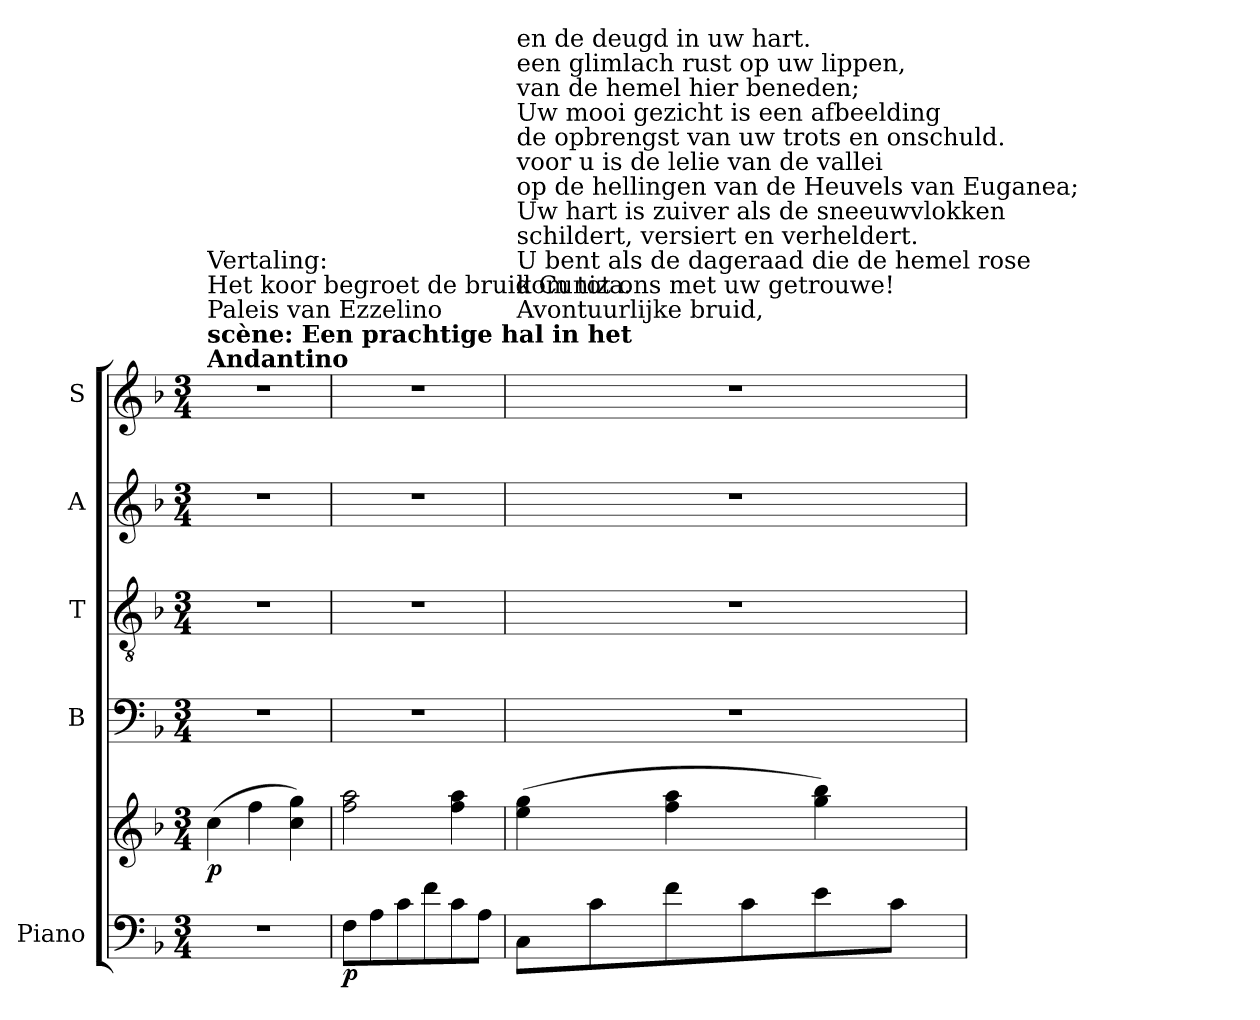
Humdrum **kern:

**kern	**kern	**dynam	**kern	**kern	**kern	**kern
*part5	*part5	*part5	*part4	*part3	*part2	*part1
*staff6	*staff5	*staff5/6	*staff4	*staff3	*staff2	*staff1
*I"Piano	*	*	*I"B	*I"T	*I"A	*I"S
*I'Pno	*	*	*I'B	*I'T	*I'A	*I'S
*clefF4	*clefG2	*	*clefF4	*clefGv2	*clefG2	*clefG2
*k[b-]	*k[b-]	*	*k[b-]	*k[b-]	*k[b-]	*k[b-]
*M3/4	*M3/4	*	*M3/4	*M3/4	*M3/4	*M3/4
=1	=1	=1	=1	=1	=1	=1
!	!	!	!	!	!	!LO:TX:a:B:t=Andantino
!	!	!	!	!	!	!LO:TX:a:B:t=scène&colon; Een prachtige hal in het
!	!	!	!	!	!	!LO:TX:a:t=Paleis van Ezzelino
!	!	!	!	!	!	!LO:TX:a:t=Het koor begroet de bruid Cuniza.
!	!	!	!	!	!	!LO:TX:a:t=Vertaling&colon;
!	!	!LO:DY:b	!	!	!	!
2.r	(4cc\	p	2.r	2.r	2.r	2.r
.	4ff\	.	.	.	.	.
.	4cc\ 4gg\)	.	.	.	.	.
=2	=2	=2	=2	=2	=2	=2
!	!	!LO:DY:b=2	!	!	!	!
8F\L	2ff\ 2aa\	p	2.r	2.r	2.r	2.r
8A\	.	.	.	.	.	.
8c\	.	.	.	.	.	.
8f\	.	.	.	.	.	.
8c\	4ff\ 4aa\	.	.	.	.	.
8A\J	.	.	.	.	.	.
=3	=3	=3	=3	=3	=3	=3
!	!	!	!	!	!	!LO:TX:a:t=Avontuurlijke bruid,
!	!	!	!	!	!	!LO:TX:a:t=kom tot ons met uw getrouwe!
!	!	!	!	!	!	!LO:TX:a:t=U bent als de dageraad die de hemel rose
!	!	!	!	!	!	!LO:TX:a:t=schildert, versiert en verheldert.
!	!	!	!	!	!	!LO:TX:a:t=Uw hart is zuiver als de sneeuwvlokken
!	!	!	!	!	!	!LO:TX:a:t=op de hellingen van de Heuvels van Euganea;
!	!	!	!	!	!	!LO:TX:a:t=voor u is de lelie van de vallei
!	!	!	!	!	!	!LO:TX:a:t=de opbrengst van uw trots en onschuld.
!	!	!	!	!	!	!LO:TX:a:t=Uw mooi gezicht is een afbeelding
!	!	!	!	!	!	!LO:TX:a:t=van de hemel hier beneden;
!	!	!	!	!	!	!LO:TX:a:t=een glimlach rust op uw lippen,
!	!	!	!	!	!	!LO:TX:a:t=en de deugd in uw hart.
8C\L	(4ee\ 4gg\	.	2.r	2.r	2.r	2.r
8c\	.	.	.	.	.	.
8f\	4ff\ 4aa\	.	.	.	.	.
8c\	.	.	.	.	.	.
8e\	4gg\ 4bb-\)	.	.	.	.	.
8c\J	.	.	.	.	.	.
=	=	=	=	=	=	=
*-	*-	*-	*-	*-	*-	*-
